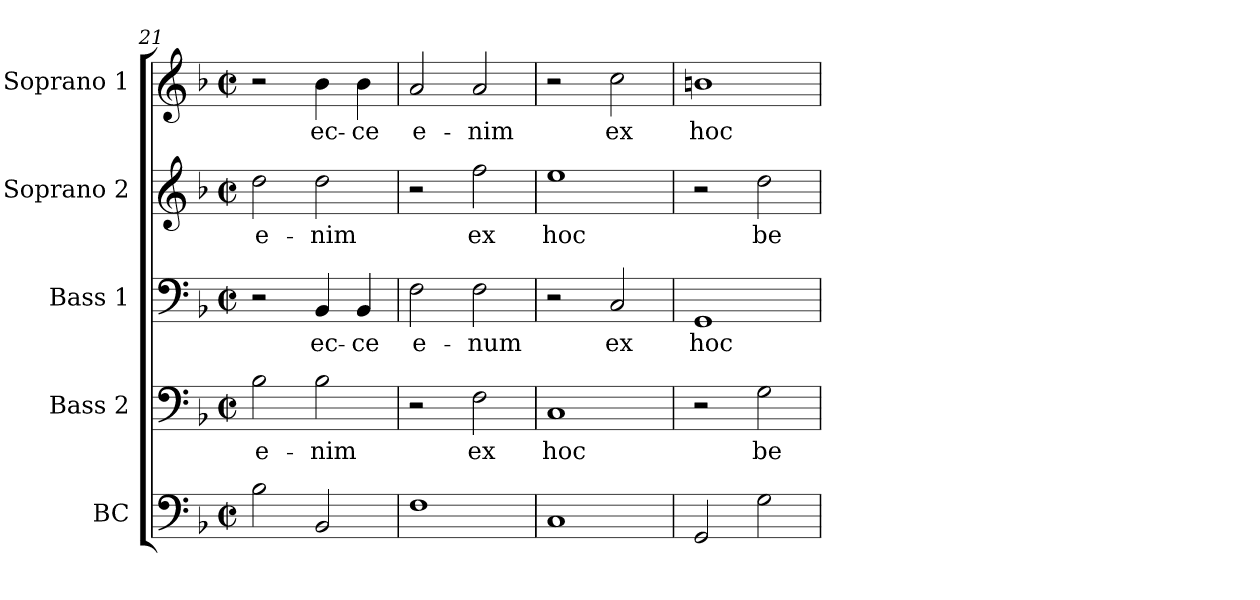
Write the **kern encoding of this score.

**kern	**kern	**text	**kern	**text	**kern	**text	**kern	**text
*part5	*part4	*part4	*part3	*part3	*part2	*part2	*part1	*part1
*staff5	*staff4	*staff4	*staff3	*staff3	*staff2	*staff2	*staff1	*staff1
*I"BC	*I"Bass 2	*	*I"Bass 1	*	*I"Soprano 2	*	*I"Soprano 1	*
*	*I'B 2	*	*I'B 1	*	*I'S 2	*	*I'S 1	*
*clefF4	*clefF4	*	*clefF4	*	*clefG2	*	*clefG2	*
*k[b-]	*k[b-]	*	*k[b-]	*	*k[b-]	*	*k[b-]	*
*F:	*F:	*	*F:	*	*F:	*	*F:	*
*M2/2	*M2/2	*	*M2/2	*	*M2/2	*	*M2/2	*
*met(c|)	*met(c|)	*	*met(c|)	*	*met(c|)	*	*met(c|)	*
=21	=21	=21	=21	=21	=21	=21	=21	=21
2B-\	2B-\	e-	2r	.	2dd\	e-	2r	.
2BB-/	2B-\	-nim	4BB-/	ec-	2dd\	-nim	4b-\	ec-
.	.	.	4BB-/	-ce	.	.	4b-\	-ce
=22	=22	=22	=22	=22	=22	=22	=22	=22
1F	2r	.	2F\	e-	2r	.	2a/	e-
.	2F\	ex	2F\	-num	2ff\	ex	2a/	-nim
=23	=23	=23	=23	=23	=23	=23	=23	=23
1C	1C	hoc	2r	.	1ee	hoc	2r	.
.	.	.	2C/	ex	.	.	2cc\	ex
=24	=24	=24	=24	=24	=24	=24	=24	=24
2GG/	2r	.	1GG	hoc	2r	.	1bn	hoc
2G\	2G\	be-	.	.	2dd\	be-	.	.
=	=	=	=	=	=	=	=	=
*-	*-	*-	*-	*-	*-	*-	*-	*-
